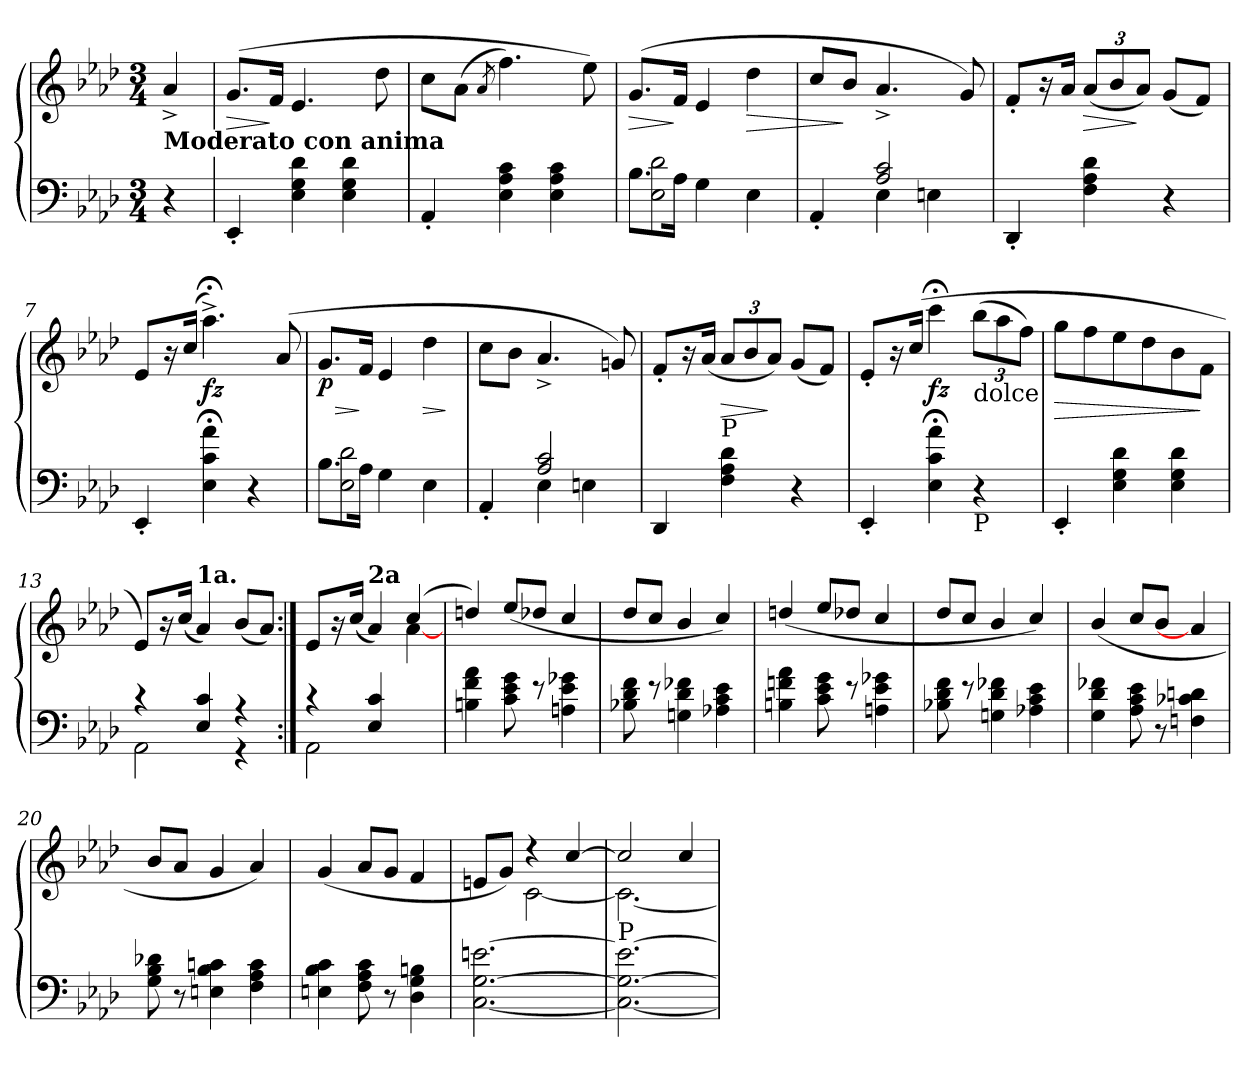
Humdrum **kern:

**kern	**kern	**dynam
*part1	*part1	*part1
*staff2	*staff1	*staff1/2
*clefF4	*clefG2	*
*k[b-e-a-d-]	*k[b-e-a-d-]	*
*A-:	*A-:	*
*M3/4	*M3/4	*
*MM126	*MM126	*
=1	=1	=1
!	!LO:TX:b:B:t=Moderato con anima	!
4r	4a-^/	.
=2	=2	=2
!	!	!LO:HP:b
4EE-'/	(>8.g/L	>
.	16f/Jk	]
4E-\ 4G\ 4d-\	4.e-/	.
4E-\ 4G\ 4d-\	.	.
.	8dd-\	.
=3	=3	=3
4AA-'/	8cc\L	.
.	(>8a-\J	.
.	8qa-/	.
4E-\ 4A-\ 4c\	4.ff\)	.
4E-\ 4A-\ 4c\	.	.
.	8ee-\)	.
=4	=4	=4
*^	*	*
!	!	!	!LO:HP:b
8.B-\L	2E-\ 2d-\	(>8.g/L	>
16A-\Jk	.	16f/Jk	]
4G\	.	4e-/	.
!	!	!	!LO:HP:b
4ryy	4E-\	4dd-\	>
=5	=5	=5	=5
4AA-'/	4ryy	8cc/L	.
.	.	8b-/J	]
2A-/ 2c/	4E-\	4.a-^/	.
.	4En\	.	.
.	.	8g/)	.
*v	*v	*	*
=6	=6	=6
4DD-'/	8f'/L	.
.	16r	.
.	16a-/Jk	.
*	*Xbrackettup	*
!	!	!LO:HP:b
4F\ 4A-\ 4d-\	(<12a-/L	>
.	12b-/	.
.	12a-/J)	]
4r	(<8g/L	.
.	8f/J)	.
=7	=7	=7
4EE-'/	8e-/L	.
.	16r	.
.	(>16cc/Jk	.
!	!	!LO:DY:b
4E-\; 4c\; 4a-\;	4.aa-;^\)	fz
4r	.	.
.	(>8a-/	.
!!LO:LB:g=z
=8	=8	=8
*^	*	*
!	!	!	!LO:HP:b
!	!	!	!LO:DY:n=1:b
8.B-\L	2E-\ 2d-\	8.g/L	> p
16A-\Jk	.	16f/Jk	]
4G\	.	4e-/	.
!	!	!	!LO:HP:b
4ryy	4E-\	4dd-\	>
*v	*v	*	*
.	.	]
=9	=9	=9
*^	*	*
4AA-'/	4ryy	8cc\L	.
.	.	8b-\J	.
2A-/ 2c/	4E-\	4.a-^/	.
.	4En\	.	.
.	.	8gn/)	.
*v	*v	*	*
=10	=10	=10
4DD-/	8f'/L	.
.	16r	.
.	(<16a-/Jk	.
!	!LO:TX:b:t=P	!
!	!	!LO:HP:b
4F\ 4A-\ 4d-\	12a-/L	>
.	12b-/	.
.	12a-/J)	]
4r	(<8g/L	.
.	8f/J)	.
=11	=11	=11
4EE-'/	8e-'/L	.
.	16r	.
.	(>16cc/Jk	.
!	!	!LO:DY:b
4E-\; 4c\; 4a-\;	4ccc;\	fz
!	!LO:TX:b:t=dolce	!
!LO:TX:b:t=P	!	!
4r	(>12bb-\L	.
.	12aa-\	.
.	12ff\J)	.
=12	=12	=12
!	!	!LO:HP:b
4EE-'/	8gg\L	>
.	8ff\	.
4E-\ 4G\ 4d-\	8ee-\	.
.	8dd-\	.
4E-\ 4G\ 4d-\	8b-\	.
.	8f\J	]
=13	=13	=13
*^	*	*
4rc	2AA-\	8e-/L)	.
.	.	16r	.
.	.	(<16cc/Jk	.
!	!	!LO:TX:a:B:t=1a.	!
4E-/ 4c/	.	4a-/)	.
4r	4r	(<8b-/L	.
.	.	8a-/J)	.
!!LO:LB:g=z
=14:|!	=14:|!	=14:|!	=14:|!
*	*	*^	*
4rc	2AA-\	8e-/L	2ryy	.
.	.	16r	.	.
.	.	(<16cc/Jk	.	.
!	!	!LO:TX:a:B:t=2a	!	!
4E-/ 4c/	.	4a-/)	.	.
4ryy	4ryy	(>4cc/	[4a-\	.
=15	=15	=15	=15	=15
!LO:TX:b:t=legato	!	!	!	!
*v	*v	*	*	*
*	*v	*v	*
4Bn\ 4f\ 4a-\	4ddn/)	.
8c\ 8e-\ 8g\	(>8ee-/L	.
8re	8dd-X/J	.
4An\ 4e-\ 4g-X\	4cc/	.
=16	=16	=16
8B-X\ 8d-\ 8f\	8dd-/L	.
8re	8cc/J	.
4Gn\ 4d-\ 4f-X\	4b-/	.
4A-X\ 4c\ 4e-\	4cc/)	.
=17	=17	=17
4Bn\ 4fn\ 4a-\	(>4ddn/	.
8c\ 8e-\ 8g\	8ee-/L	.
8re	8dd-X/J	.
4An\ 4e-\ 4g-X\	4cc/	.
=18	=18	=18
8B-X\ 8d-\ 8f\	8dd-/L	.
8re	8cc/J	.
4Gn\ 4d-\ 4f-X\	4b-/	.
4A-X\ 4c\ 4e-\	4cc/)	.
=19	=19	=19
4G\ 4d-\ 4f-X\	(>4b-/	.
8A-\ 8c\ 8e-\	8cc/L	.
8r	8b-/J	.
4Fn\ 4c-X\ 4dn\	4a-/]	.
=20	=20	=20
8G\ 8B-\ 8d-X\	8b-/L	.
8r	8a-/J	.
4En\ 4B-\ 4cn\	4g/	.
4F\ 4A-\ 4c\	4a-/)	.
!!LO:LB:g=z
=21	=21	=21
4En\ 4B-\ 4c\	(>4g/	.
8F\ 8A-\ 8c\	8a-/L	.
8r	8g/J	.
4D-\ 4G\ 4Bn\	4f/	.
=22	=22	=22
*	*^	*
[2.C\ [2.G\ [2.en\	8en/L	4ryy	.
.	8g/J)	.	.
.	4r	[2c\	.
.	[4cc/	.	.
=23	=23	=23	=23
!	!LO:TX:b:t=P	!	!
2.C\_ 2.G\_ 2.e\_	2cc/]	2.c\_	.
.	4cc/	.	.
*	*v	*v	*
=	=	=
*-	*-	*-
